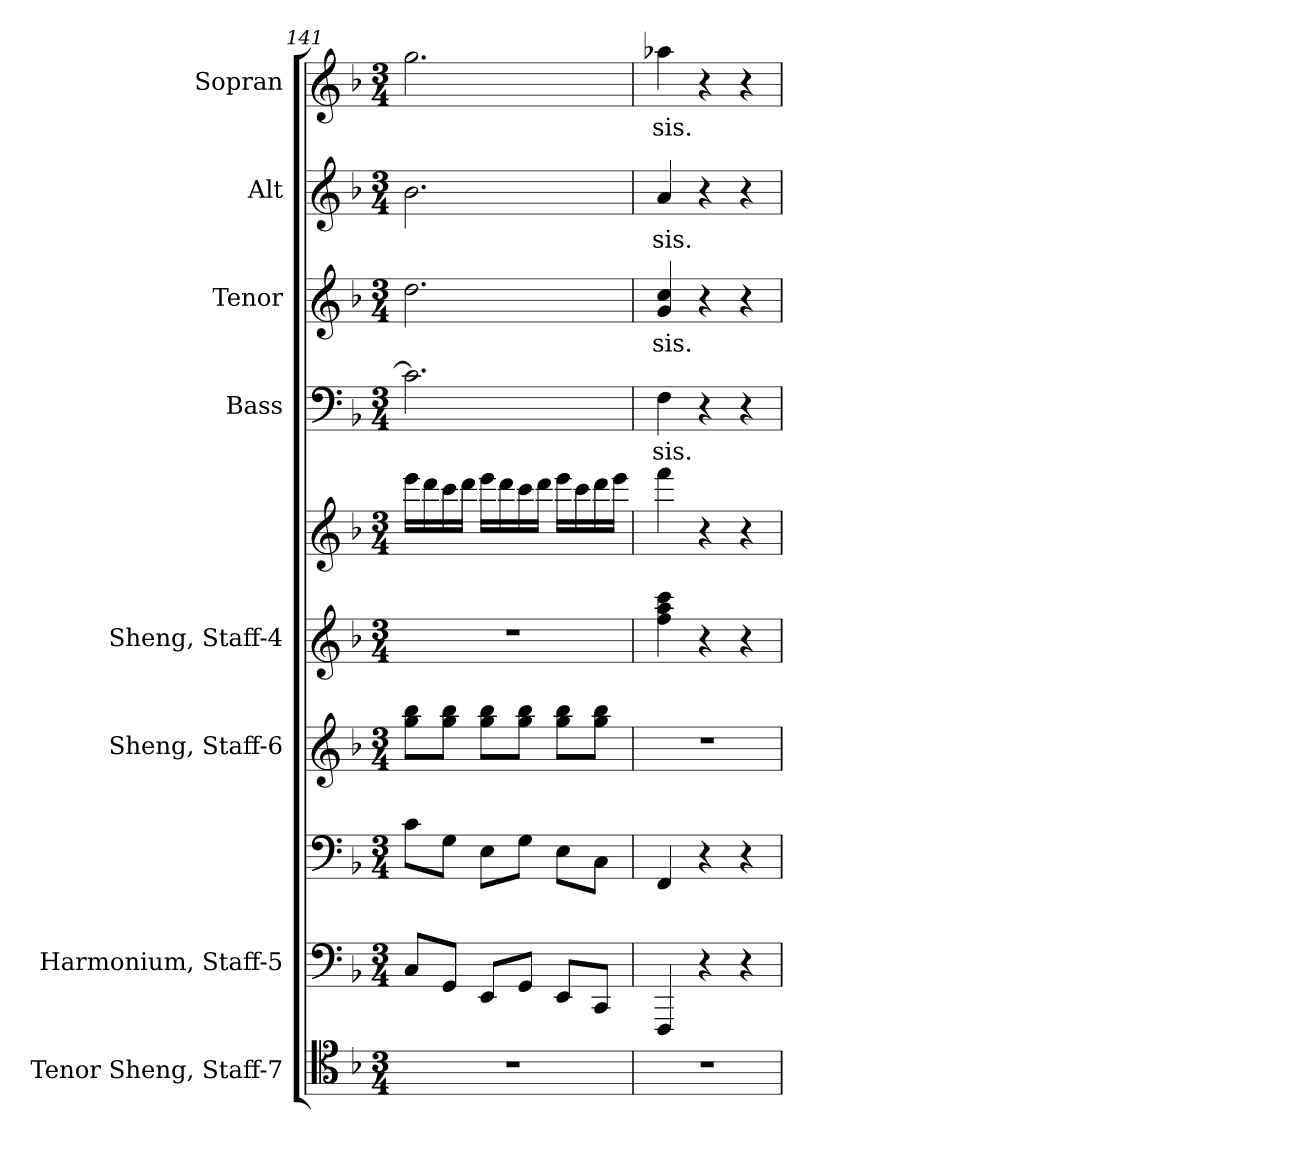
**kern	**kern	**kern	**kern	**kern	**kern	**kern	**text	**kern	**text	**kern	**text	**kern	**text
*part8	*part7	*part7	*part6	*part5	*part5	*part4	*part4	*part3	*part3	*part2	*part2	*part1	*part1
*staff10	*staff9	*staff8	*staff7	*staff6	*staff5	*staff4	*staff4	*staff3	*staff3	*staff2	*staff2	*staff1	*staff1
*I"Tenor Sheng, Staff-7	*I"Harmonium, Staff-5	*	*I"Sheng, Staff-6	*I"Sheng, Staff-4	*	*I"Bass	*	*I"Tenor	*	*I"Alt	*	*I"Sopran	*
*	*	*	*	*	*	*I'Bss	*	*I'Ten	*	*I'Alt	*	*I'Sop	*
!!LO:PB:g=z
*clefC4	*clefF4	*clefF4	*clefG2	*clefG2	*clefG2	*clefF4	*	*clefG2	*	*clefG2	*	*clefG2	*
*	*	*	*	*	*	*	*	*ITrd4c7	*	*	*	*ITrd2c3	*
*k[b-]	*k[b-]	*k[b-]	*k[b-]	*k[b-]	*k[b-]	*k[b-]	*	*k[b-e-]	*	*k[b-]	*	*k[f#c#]	*
*M3/4	*M3/4	*M3/4	*M3/4	*M3/4	*M3/4	*M3/4	*	*M3/4	*	*M3/4	*	*M3/4	*
=141	=141	=141	=141	=141	=141	=141	=141	=141	=141	=141	=141	=141	=141
2.r	8C/L	8c\L	8gg\ 8bb-\L	2.r	16eee\LL	2.c\]	.	2.g\	.	2.b-\	.	2.ee\	.
.	.	.	.	.	16ddd\	.	.	.	.	.	.	.	.
.	8GG/J	8G\J	8gg\ 8bb-\J	.	16ccc\	.	.	.	.	.	.	.	.
.	.	.	.	.	16ddd\JJ	.	.	.	.	.	.	.	.
.	8EE/L	8E\L	8gg\ 8bb-\L	.	16eee\LL	.	.	.	.	.	.	.	.
.	.	.	.	.	16ddd\	.	.	.	.	.	.	.	.
.	8GG/J	8G\J	8gg\ 8bb-\J	.	16ccc\	.	.	.	.	.	.	.	.
.	.	.	.	.	16ddd\JJ	.	.	.	.	.	.	.	.
.	8EE/L	8E\L	8gg\ 8bb-\L	.	16eee\LL	.	.	.	.	.	.	.	.
.	.	.	.	.	16ccc\	.	.	.	.	.	.	.	.
.	8CC/J	8C\J	8gg\ 8bb-\J	.	16ddd\	.	.	.	.	.	.	.	.
.	.	.	.	.	16eee\JJ	.	.	.	.	.	.	.	.
=142	=142	=142	=142	=142	=142	=142	=142	=142	=142	=142	=142	=142	=142
2.r	4FFF/	4FF/	2.r	4ff\ 4aa\ 4ccc\	4fff\	4F\	sis.	4c/ 4f/	sis.	4a/	sis.	4ffn\	sis.
.	4r	4r	.	4r	4r	4r	.	4r	.	4r	.	4r	.
.	4r	4r	.	4r	4r	4r	.	4r	.	4r	.	4r	.
=	=	=	=	=	=	=	=	=	=	=	=	=	=
*-	*-	*-	*-	*-	*-	*-	*-	*-	*-	*-	*-	*-	*-
